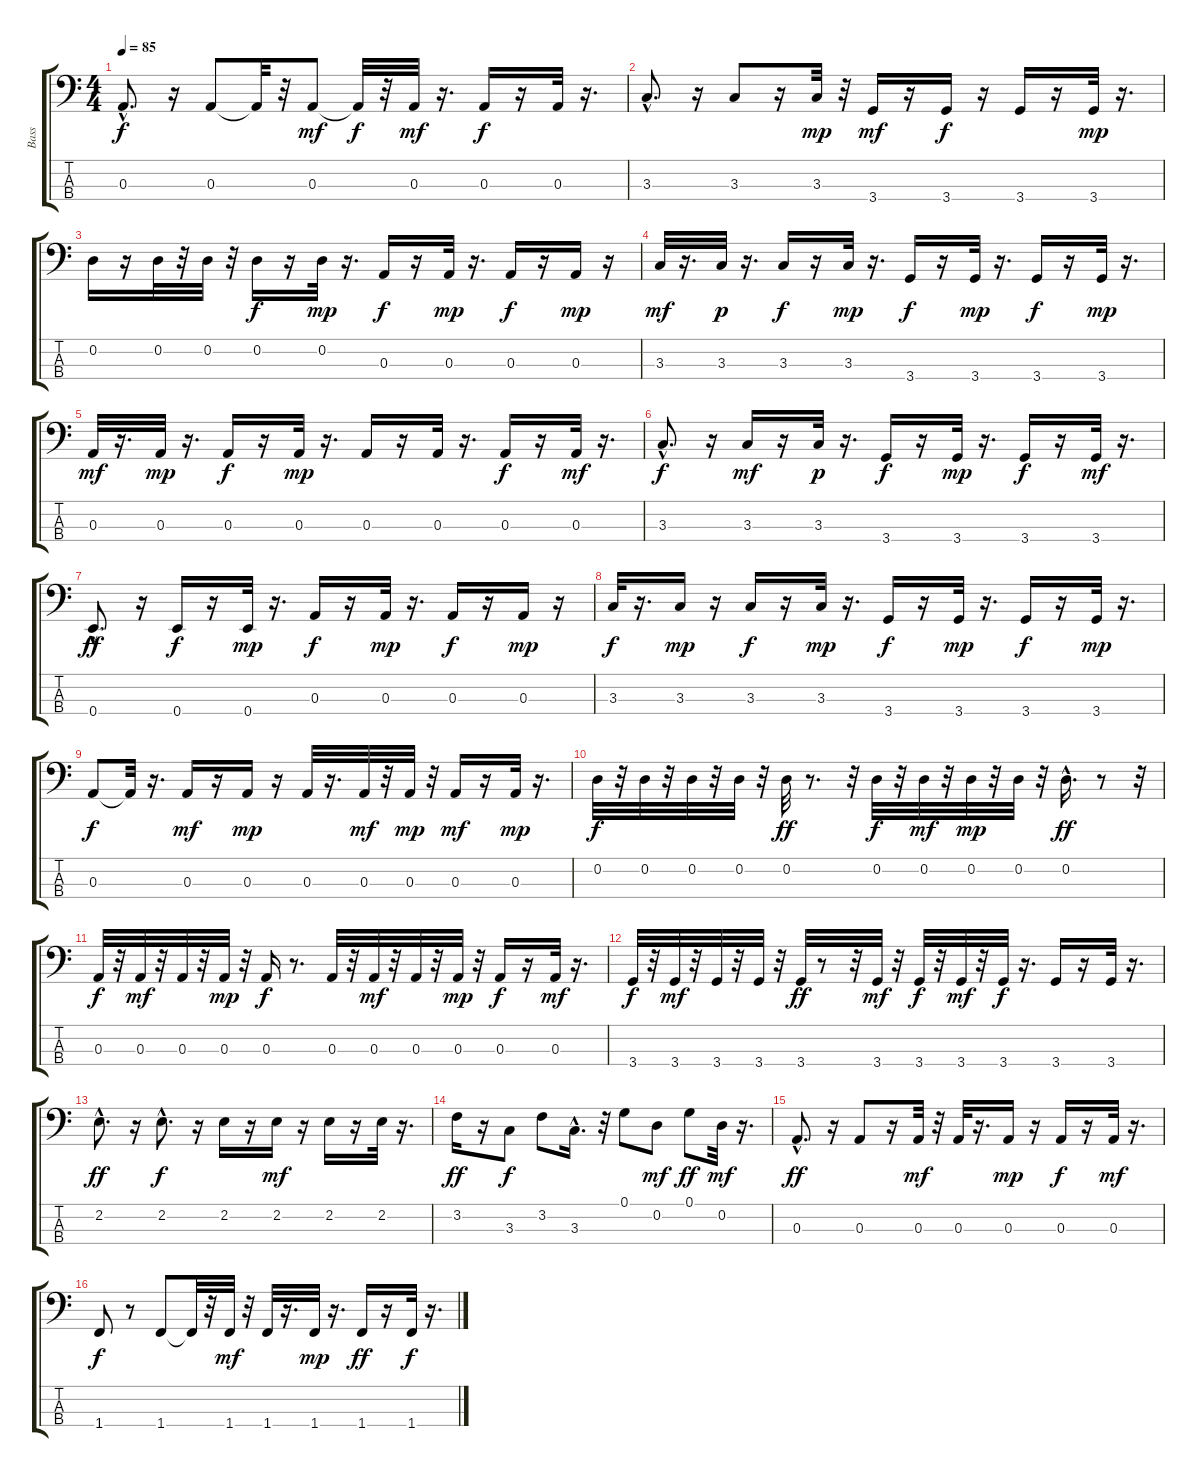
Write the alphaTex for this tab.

\track ("Bass                " "Bass      ") {instrument fretlessbass}
\staff {score tabs}
\tuning (G2 D2 A1 E1) {hide}
\ts (4 4)
\tempo 85
\clef f4
\ks c
0.3{hac}.8{d dy f} r.16 0.3.8 0.3{t}.32 r.32 0.3.8{dy mf} 0.3{t}.32{dy f} r.32 0.3.32{dy mf} r.16{d} 0.3.16{dy f} r.16 0.3.32 r.16{d} |
3.3{hac}.8{d} r.16 3.3.8 r.16 3.3.32{dy mp} r.32 3.4.16{dy mf} r.16 3.4.16{dy f} r.16 3.4.16 r.16 3.4.32{dy mp} r.16{d} |
0.2.16 r.16 0.2.32 r.32 0.2.32 r.32 0.2.16{dy f} r.16 0.2.32{dy mp} r.16{d} 0.3.16{dy f} r.16 0.3.32{dy mp} r.16{d} 0.3.16{dy f} r.16 0.3.16{dy mp} r.16 |
3.3.32{dy mf} r.16{d} 3.3.32{dy p} r.16{d} 3.3.16{dy f} r.16 3.3.32{dy mp} r.16{d} 3.4.16{dy f} r.16 3.4.32{dy mp} r.16{d} 3.4.16{dy f} r.16 3.4.32{dy mp} r.16{d} |
0.3.32{dy mf} r.16{d} 0.3.32{dy mp} r.16{d} 0.3.16{dy f} r.16 0.3.32{dy mp} r.16{d} 0.3.16 r.16 0.3.32 r.16{d} 0.3.16{dy f} r.16 0.3.32{dy mf} r.16{d} |
3.3{hac}.8{d dy f} r.16 3.3.16{dy mf} r.16 3.3.32{dy p} r.16{d} 3.4.16{dy f} r.16 3.4.32{dy mp} r.16{d} 3.4.16{dy f} r.16 3.4.32{dy mf} r.16{d} |
0.4{hac}.8{d dy ff} r.16 0.4.16{dy f} r.16 0.4.32{dy mp} r.16{d} 0.3.16{dy f} r.16 0.3.32{dy mp} r.16{d} 0.3.16{dy f} r.16 0.3.16{dy mp} r.16 |
3.3.32{dy f} r.16{d} 3.3.16{dy mp} r.16 3.3.16{dy f} r.16 3.3.32{dy mp} r.16{d} 3.4.16{dy f} r.16 3.4.32{dy mp} r.16{d} 3.4.16{dy f} r.16 3.4.32{dy mp} r.16{d} |
0.3.8{dy f} 0.3{t}.32 r.16{d} 0.3.16{dy mf} r.16 0.3.16{dy mp} r.16 0.3.32 r.16{d} 0.3.32{dy mf} r.32 0.3.32{dy mp} r.32 0.3.16{dy mf} r.16 0.3.32{dy mp} r.16{d} |
0.2.32{dy f} r.32 0.2.32 r.32 0.2.32 r.32 0.2.32 r.32 0.2.32{dy ff} r.8{d} r.32 0.2.32{dy f} r.32 0.2.32{dy mf} r.32 0.2.32{dy mp} r.32 0.2.32 r.32 0.2{hac}.16{d dy ff} r.8 r.32 |
0.3.32{dy f} r.32 0.3.32{dy mf} r.32 0.3.32 r.32 0.3.32{dy mp} r.32 0.3.16{dy f} r.8{d} 0.3.32 r.32 0.3.32{dy mf} r.32 0.3.32 r.32 0.3.32{dy mp} r.32 0.3.16{dy f} r.16 0.3.32{dy mf} r.16{d} |
3.4.32{dy f} r.32 3.4.32{dy mf} r.32 3.4.32 r.32 3.4.32 r.32 3.4.32{dy ff} r.8 r.32 3.4.32{dy mf} r.32 3.4.32{dy f} r.32 3.4.32{dy mf} r.32 3.4.32{dy f} r.16{d} 3.4.16 r.16 3.4.32 r.16{d} |
2.2{hac}.8{d dy ff} r.16 2.2{hac}.8{d dy f} r.16 2.2.16 r.16 2.2.16{dy mf} r.16 2.2.16 r.16 2.2.32 r.16{d} |
3.2.16{dy ff} r.16 3.3.8{dy f} 3.2.8 3.3{hac}.16{d} r.32 0.1.8 0.2.8{dy mf} 0.1.8{dy ff} 0.2.32{dy mf} r.16{d} |
0.3{hac}.8{d dy ff} r.16 0.3.8 r.16 0.3.32{dy mf} r.32 0.3.32 r.16{d} 0.3.16{dy mp} r.16 0.3.16{dy f} r.16 0.3.32{dy mf} r.16{d} |
1.4.8{dy f} r.8 1.4.8 1.4{t}.32 r.32 1.4.32{dy mf} r.32 1.4.32 r.16{d} 1.4.32{dy mp} r.16{d} 1.4.16{dy ff} r.16 1.4.32{dy f} r.16{d}
